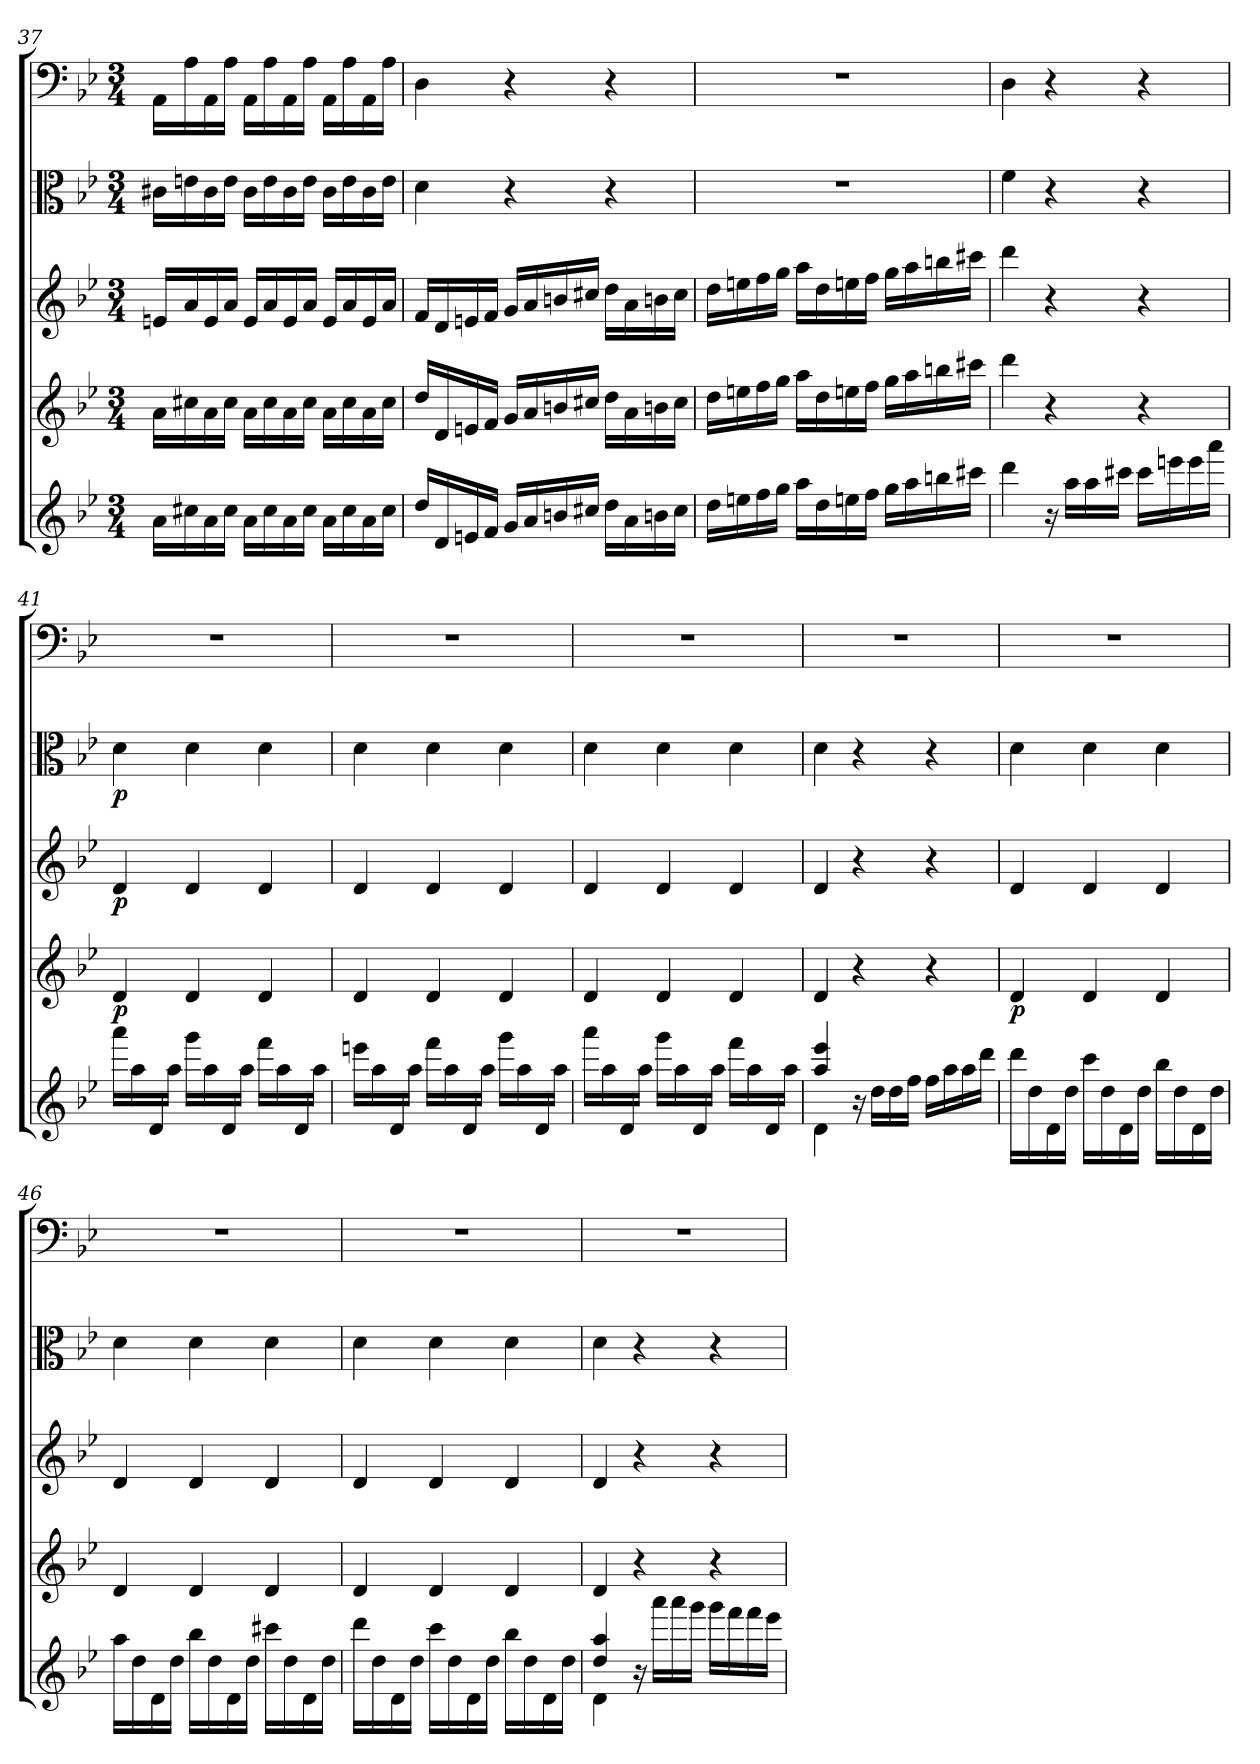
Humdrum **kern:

**kern	**kern	**dynam	**kern	**dynam	**kern	**dynam	**kern
*part5	*part4	*part4	*part3	*part3	*part2	*part2	*part1
*staff5	*staff4	*staff4	*staff3	*staff3	*staff2	*staff2	*staff1
*clefG2	*clefG2	*	*clefG2	*	*clefC3	*	*clefF4
*k[b-e-]	*k[b-e-]	*	*k[b-e-]	*	*k[b-e-]	*	*k[b-e-]
*g:	*g:	*	*g:	*	*g:	*	*g:
*M3/4	*M3/4	*	*M3/4	*	*M3/4	*	*M3/4
=37	=37	=37	=37	=37	=37	=37	=37
16a\LL	16a\LL	.	16en/LL	.	16c#X\LL	.	16AA\LL
16cc#X\	16cc#X\	.	16a/	.	16en\	.	16A\
16a\	16a\	.	16e/	.	16c#\	.	16AA\
16cc#\JJ	16cc#\JJ	.	16a/JJ	.	16e\JJ	.	16A\JJ
16a\LL	16a\LL	.	16e/LL	.	16c#\LL	.	16AA\LL
16cc#\	16cc#\	.	16a/	.	16e\	.	16A\
16a\	16a\	.	16e/	.	16c#\	.	16AA\
16cc#\JJ	16cc#\JJ	.	16a/JJ	.	16e\JJ	.	16A\JJ
16a\LL	16a\LL	.	16e/LL	.	16c#\LL	.	16AA\LL
16cc#\	16cc#\	.	16a/	.	16e\	.	16A\
16a\	16a\	.	16e/	.	16c#\	.	16AA\
16cc#\JJ	16cc#\JJ	.	16a/JJ	.	16e\JJ	.	16A\JJ
=38	=38	=38	=38	=38	=38	=38	=38
16dd/LL	16dd/LL	.	16f/LL	.	4d\	.	4D\
16d/	16d/	.	16d/	.	.	.	.
16en/	16en/	.	16en/	.	.	.	.
16f/JJ	16f/JJ	.	16f/JJ	.	.	.	.
16g/LL	16g/LL	.	16g/LL	.	4r	.	4r
16a/	16a/	.	16a/	.	.	.	.
16bn/	16bn/	.	16bn/	.	.	.	.
16cc#X/JJ	16cc#X/JJ	.	16cc#X/JJ	.	.	.	.
16dd\LL	16dd\LL	.	16dd\LL	.	4r	.	4r
16a\	16a\	.	16a\	.	.	.	.
16bn\	16bn\	.	16bn\	.	.	.	.
16cc#\JJ	16cc#\JJ	.	16cc#\JJ	.	.	.	.
=39	=39	=39	=39	=39	=39	=39	=39
16dd\LL	16dd\LL	.	16dd\LL	.	2.r	.	2.r
16een\	16een\	.	16een\	.	.	.	.
16ff\	16ff\	.	16ff\	.	.	.	.
16gg\JJ	16gg\JJ	.	16gg\JJ	.	.	.	.
16aa\LL	16aa\LL	.	16aa\LL	.	.	.	.
16dd\	16dd\	.	16dd\	.	.	.	.
16een\	16een\	.	16een\	.	.	.	.
16ff\JJ	16ff\JJ	.	16ff\JJ	.	.	.	.
16gg\LL	16gg\LL	.	16gg\LL	.	.	.	.
16aa\	16aa\	.	16aa\	.	.	.	.
16bbn\	16bbn\	.	16bbn\	.	.	.	.
16ccc#X\JJ	16ccc#X\JJ	.	16ccc#X\JJ	.	.	.	.
=40	=40	=40	=40	=40	=40	=40	=40
4ddd\	4ddd\	.	4ddd\	.	4f\	.	4D\
16r	4r	.	4r	.	4r	.	4r
16aa\LL	.	.	.	.	.	.	.
16aa\	.	.	.	.	.	.	.
16ccc#X\JJ	.	.	.	.	.	.	.
16ccc#\LL	4r	.	4r	.	4r	.	4r
16eeen\	.	.	.	.	.	.	.
16eee\	.	.	.	.	.	.	.
16aaa\JJ	.	.	.	.	.	.	.
=41	=41	=41	=41	=41	=41	=41	=41
16aaa\LL	4d/	p	4d/	p	4d\	p	2.r
16aa\	.	.	.	.	.	.	.
16d/	.	.	.	.	.	.	.
16aa\JJ	.	.	.	.	.	.	.
16ggg\LL	4d/	.	4d/	.	4d\	.	.
16aa\	.	.	.	.	.	.	.
16d/	.	.	.	.	.	.	.
16aa\JJ	.	.	.	.	.	.	.
16fff\LL	4d/	.	4d/	.	4d\	.	.
16aa\	.	.	.	.	.	.	.
16d/	.	.	.	.	.	.	.
16aa\JJ	.	.	.	.	.	.	.
=42	=42	=42	=42	=42	=42	=42	=42
16eeen\LL	4d/	.	4d/	.	4d\	.	2.r
16aa\	.	.	.	.	.	.	.
16d/	.	.	.	.	.	.	.
16aa\JJ	.	.	.	.	.	.	.
16fff\LL	4d/	.	4d/	.	4d\	.	.
16aa\	.	.	.	.	.	.	.
16d/	.	.	.	.	.	.	.
16aa\JJ	.	.	.	.	.	.	.
16ggg\LL	4d/	.	4d/	.	4d\	.	.
16aa\	.	.	.	.	.	.	.
16d/	.	.	.	.	.	.	.
16aa\JJ	.	.	.	.	.	.	.
=43	=43	=43	=43	=43	=43	=43	=43
16aaa\LL	4d/	.	4d/	.	4d\	.	2.r
16aa\	.	.	.	.	.	.	.
16d/	.	.	.	.	.	.	.
16aa\JJ	.	.	.	.	.	.	.
16ggg\LL	4d/	.	4d/	.	4d\	.	.
16aa\	.	.	.	.	.	.	.
16d/	.	.	.	.	.	.	.
16aa\JJ	.	.	.	.	.	.	.
16fff\LL	4d/	.	4d/	.	4d\	.	.
16aa\	.	.	.	.	.	.	.
16d/	.	.	.	.	.	.	.
16aa\JJ	.	.	.	.	.	.	.
=44	=44	=44	=44	=44	=44	=44	=44
*^	*	*	*	*	*	*	*
4aa/ 4eee-/	4d\	4d/	.	4d/	.	4d\	.	2.r
2ryy	16r	4r	.	4r	.	4r	.	.
.	16dd\LL	.	.	.	.	.	.	.
.	16dd\	.	.	.	.	.	.	.
.	16ff\JJ	.	.	.	.	.	.	.
.	16ff\LL	4r	.	4r	.	4r	.	.
.	16aa\	.	.	.	.	.	.	.
.	16aa\	.	.	.	.	.	.	.
.	16ddd\JJ	.	.	.	.	.	.	.
*v	*v	*	*	*	*	*	*	*
=45	=45	=45	=45	=45	=45	=45	=45
16ddd\LL	4d/	p	4d/	.	4d\	.	2.r
16dd\	.	.	.	.	.	.	.
16d\	.	.	.	.	.	.	.
16dd\JJ	.	.	.	.	.	.	.
16ccc\LL	4d/	.	4d/	.	4d\	.	.
16dd\	.	.	.	.	.	.	.
16d\	.	.	.	.	.	.	.
16dd\JJ	.	.	.	.	.	.	.
16bb-\LL	4d/	.	4d/	.	4d\	.	.
16dd\	.	.	.	.	.	.	.
16d\	.	.	.	.	.	.	.
16dd\JJ	.	.	.	.	.	.	.
=46	=46	=46	=46	=46	=46	=46	=46
16aa\LL	4d/	.	4d/	.	4d\	.	2.r
16dd\	.	.	.	.	.	.	.
16d\	.	.	.	.	.	.	.
16dd\JJ	.	.	.	.	.	.	.
16bb-\LL	4d/	.	4d/	.	4d\	.	.
16dd\	.	.	.	.	.	.	.
16d\	.	.	.	.	.	.	.
16dd\JJ	.	.	.	.	.	.	.
16ccc#X\LL	4d/	.	4d/	.	4d\	.	.
16dd\	.	.	.	.	.	.	.
16d\	.	.	.	.	.	.	.
16dd\JJ	.	.	.	.	.	.	.
=47	=47	=47	=47	=47	=47	=47	=47
16ddd\LL	4d/	.	4d/	.	4d\	.	2.r
16dd\	.	.	.	.	.	.	.
16d\	.	.	.	.	.	.	.
16dd\JJ	.	.	.	.	.	.	.
16ccc\LL	4d/	.	4d/	.	4d\	.	.
16dd\	.	.	.	.	.	.	.
16d\	.	.	.	.	.	.	.
16dd\JJ	.	.	.	.	.	.	.
16bb-\LL	4d/	.	4d/	.	4d\	.	.
16dd\	.	.	.	.	.	.	.
16d\	.	.	.	.	.	.	.
16dd\JJ	.	.	.	.	.	.	.
=48	=48	=48	=48	=48	=48	=48	=48
*^	*	*	*	*	*	*	*
4dd/ 4aa/	4d\	4d/	.	4d/	.	4d\	.	2.r
2ryy	16r	4r	.	4r	.	4r	.	.
.	16aaa\LL	.	.	.	.	.	.	.
.	16aaa\	.	.	.	.	.	.	.
.	16ggg\JJ	.	.	.	.	.	.	.
.	16ggg\LL	4r	.	4r	.	4r	.	.
.	16fff\	.	.	.	.	.	.	.
.	16fff\	.	.	.	.	.	.	.
.	16eee-\JJ	.	.	.	.	.	.	.
*v	*v	*	*	*	*	*	*	*
=	=	=	=	=	=	=	=
*-	*-	*-	*-	*-	*-	*-	*-
